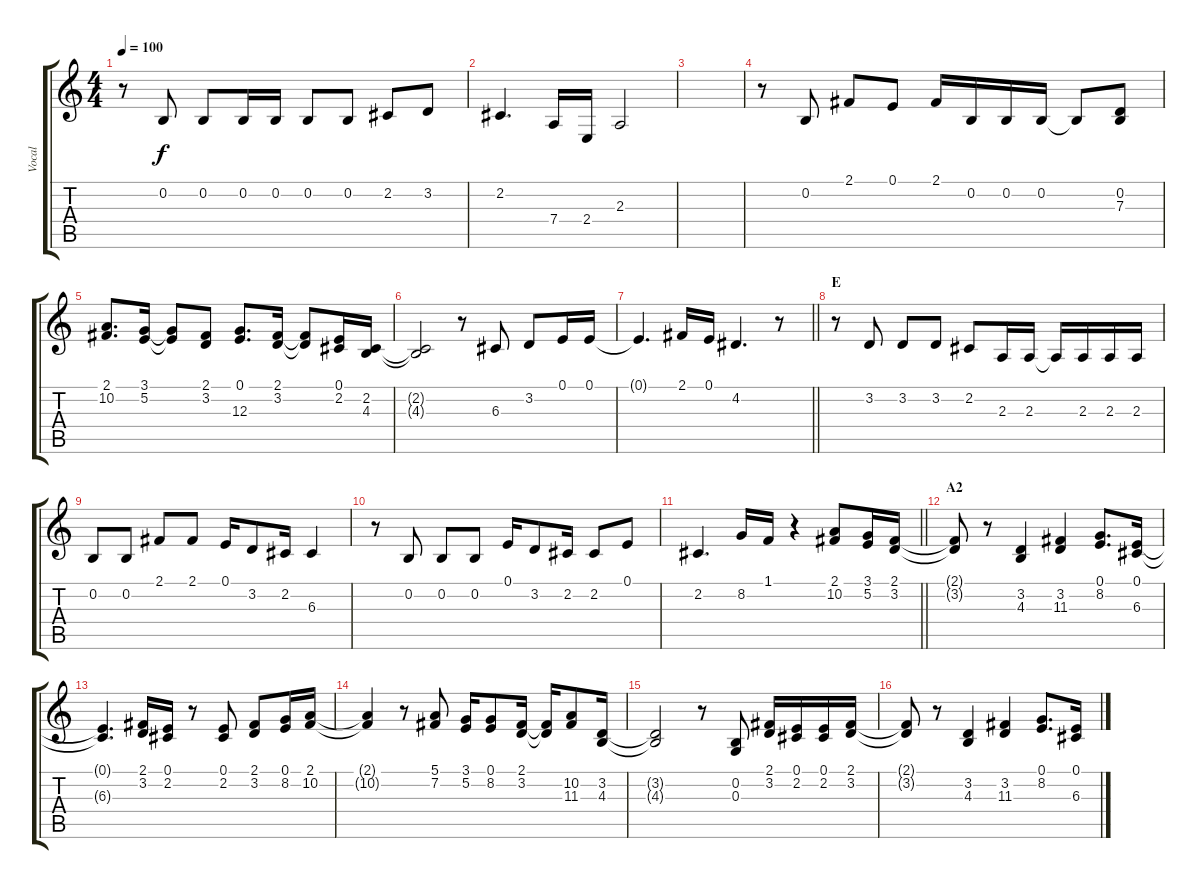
\track ("Vocal" "Vocal") {mute instrument lead6voice}
\staff {score tabs}
\tuning (E4 B3 G3 D3 A2 E2) {hide}
\ts (4 4)
\tempo 100
\clef g2
\ks c
r.8{dy f} 0.2.8 0.2.8 0.2.16 0.2.16 0.2.8 0.2.8 2.2.8 3.2.8 |
2.2.4{d} 7.4.16 2.4.16 2.3.2 |
|
r.8 0.2.8 2.1.8 0.1.8 2.1.16 0.2.16 0.2.16 0.2.16 0.2{t}.8 (0.2 7.3).8 |
(2.1 10.2).8{d} (3.1 5.2).16 (3.1{t} 5.2{t}).8 (2.1 3.2).8 (0.1 12.3).8{d} (2.1 3.2).16 (2.1{t} 3.2{t}).8 (0.1 2.2).16 (2.2 4.3).16 |
(2.2{t} 4.3{t}).2 r.8 6.3.8 3.2.8 0.1.16 0.1.16 |
\barLineRight lightlight
0.1{t}.4{d} 2.1.16 0.1.16 4.2.4{d} r.8 |
\section ("" "E")
r.8 3.2.8 3.2.8 3.2.8 2.2.8 2.3.16 2.3.16 2.3{t}.16 2.3.16 2.3.16 2.3.16 |
0.2.8 0.2.8 2.1.8 2.1.8 0.1.16 3.2.8 2.2.16 6.3.4 |
r.8 0.2.8 0.2.8 0.2.8 0.1.16 3.2.8 2.2.16 2.2.8 0.1.8 |
\barLineRight lightlight
2.2.4{d} 8.2.16 1.1.16 r.4 (2.1 10.2).8 (3.1 5.2).16 (2.1 3.2).16 |
\section ("" "A2")
(2.1{t} 3.2{t}).8 r.8 (3.2 4.3).4 (3.2 11.3).4 (0.1 8.2).8{d} (0.1 6.3).16 |
(0.1{t} 6.3{t}).4{d} (2.1 3.2).16 (0.1 2.2).16 r.8 (0.1 2.2).8 (2.1 3.2).8 (0.1 8.2).16 (2.1 10.2).16 |
(2.1{t} 10.2{t}).4 r.8 (5.1 7.2).8 (3.1 5.2).16 (0.1 8.2).8 (2.1 3.2).16 (2.1{t} 3.2{t}).16 (10.2 11.3).8 (3.2 4.3).16 |
(3.2{t} 4.3{t}).2 r.8 (0.2 0.3).8 (2.1 3.2).16 (0.1 2.2).16 (0.1 2.2).16 (2.1 3.2).16 |
(2.1{t} 3.2{t}).8 r.8 (3.2 4.3).4 (3.2 11.3).4 (0.1 8.2).8{d} (0.1 6.3).16
